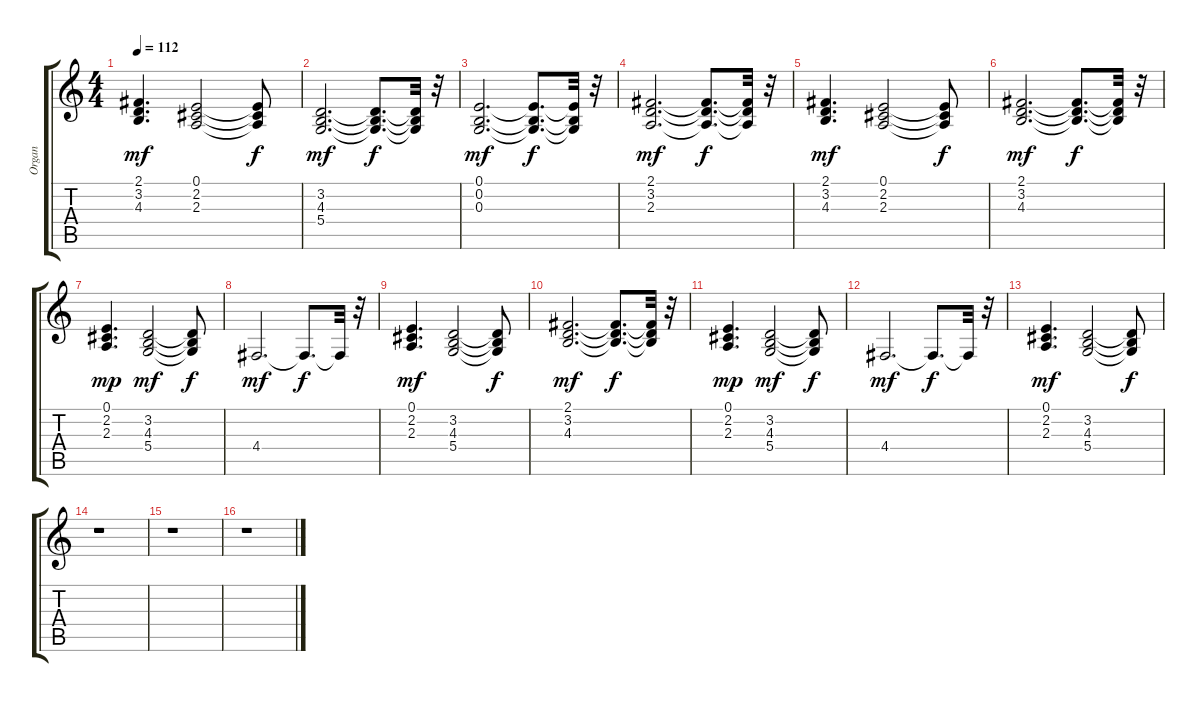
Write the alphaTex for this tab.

\track ("Organ" "Organ") {instrument drawbarorgan}
\staff {score tabs}
\tuning (E4 B3 G3 D3 A2 E2) {hide}
\ts (4 4)
\tempo 112
\clef g2
\ks c
(2.1 3.2 4.3).4{d dy mf} (0.1 2.2 2.3).2 (0.1{t} 2.2{t} 2.3{t}).8{dy f} |
(3.2 4.3 5.4).2{d dy mf} (3.2{t} 4.3{t} 5.4{t}).8{d dy f} (3.2{t} 4.3{t} 5.4{t}).32 r.32 |
(0.1 0.2 0.3).2{d dy mf} (0.1{t} 0.2{t} 0.3{t}).8{d dy f} (0.1{t} 0.2{t} 0.3{t}).32 r.32 |
(2.1 3.2 2.3).2{d dy mf} (2.1{t} 3.2{t} 2.3{t}).8{d dy f} (2.1{t} 3.2{t} 2.3{t}).32 r.32 |
(2.1 3.2 4.3).4{d dy mf} (0.1 2.2 2.3).2 (0.1{t} 2.2{t} 2.3{t}).8{dy f} |
(2.1 3.2 4.3).2{d dy mf} (2.1{t} 3.2{t} 4.3{t}).8{d dy f} (2.1{t} 3.2{t} 4.3{t}).32 r.32 |
(0.1 2.2 2.3).4{d dy mp} (3.2 4.3 5.4).2{dy mf} (3.2{t} 4.3{t} 5.4{t}).8{dy f} |
4.4.2{d dy mf} 4.4{t}.8{d dy f} 4.4{t}.32 r.32 |
(0.1 2.2 2.3).4{d dy mf} (3.2 4.3 5.4).2 (3.2{t} 4.3{t} 5.4{t}).8{dy f} |
(2.1 3.2 4.3).2{d dy mf} (2.1{t} 3.2{t} 4.3{t}).8{d dy f} (2.1{t} 3.2{t} 4.3{t}).32 r.32 |
(0.1 2.2 2.3).4{d dy mp} (3.2 4.3 5.4).2{dy mf} (3.2{t} 4.3{t} 5.4{t}).8{dy f} |
4.4.2{d dy mf} 4.4{t}.8{d dy f} 4.4{t}.32 r.32 |
(0.1 2.2 2.3).4{d dy mf} (3.2 4.3 5.4).2 (3.2{t} 4.3{t} 5.4{t}).8{dy f} |
r.1 |
r.1 |
r.1
